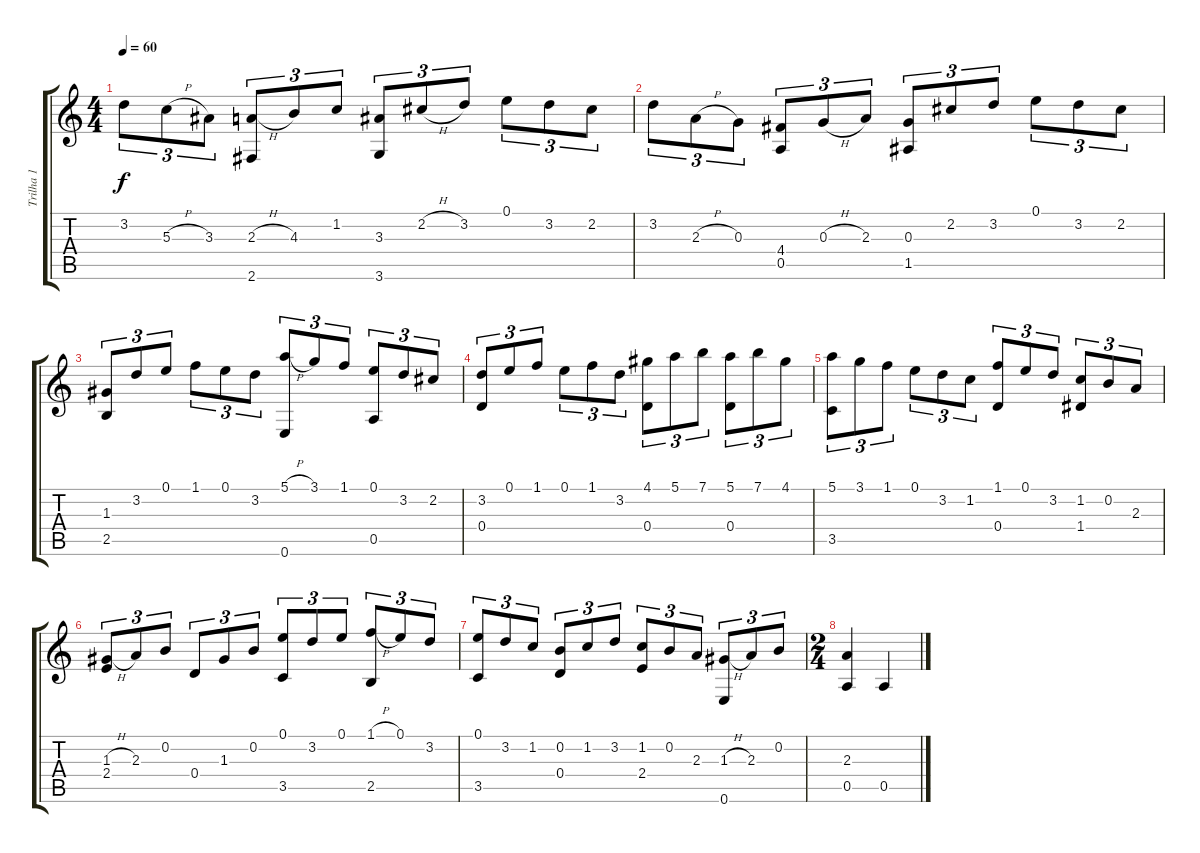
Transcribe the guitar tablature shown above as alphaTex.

\track ("Trilha 1" "Trilha 1") {instrument acousticguitarnylon}
\staff {score tabs}
\tuning (E4 B3 G3 D3 A2 E2) {hide}
\ts (4 4)
\tempo 60
\clef g2
\ks c
3.2.8{tu (3 2) dy f} 5.3{h}.8{tu (3 2)} 3.3.8{tu (3 2)} (2.3{h} 2.6).8{tu (3 2)} 4.3.8{tu (3 2)} 1.2.8{tu (3 2)} (3.3 3.6).8{tu (3 2)} 2.2{h}.8{tu (3 2)} 3.2.8{tu (3 2)} 0.1.8{tu (3 2)} 3.2.8{tu (3 2)} 2.2.8{tu (3 2)} |
3.2.8{tu (3 2)} 2.3{h}.8{tu (3 2)} 0.3.8{tu (3 2)} (4.4 0.5).8{tu (3 2)} 0.3{h}.8{tu (3 2)} 2.3.8{tu (3 2)} (0.3 1.5).8{tu (3 2)} 2.2.8{tu (3 2)} 3.2.8{tu (3 2)} 0.1.8{tu (3 2)} 3.2.8{tu (3 2)} 2.2.8{tu (3 2)} |
(1.3 2.5).8{tu (3 2)} 3.2.8{tu (3 2)} 0.1.8{tu (3 2)} 1.1.8{tu (3 2)} 0.1.8{tu (3 2)} 3.2.8{tu (3 2)} (5.1{h} 0.6).8{tu (3 2)} 3.1.8{tu (3 2)} 1.1.8{tu (3 2)} (0.1 0.5).8{tu (3 2)} 3.2.8{tu (3 2)} 2.2.8{tu (3 2)} |
(3.2 0.4).8{tu (3 2)} 0.1.8{tu (3 2)} 1.1.8{tu (3 2)} 0.1.8{tu (3 2)} 1.1.8{tu (3 2)} 3.2.8{tu (3 2)} (4.1 0.4).8{tu (3 2)} 5.1.8{tu (3 2)} 7.1.8{tu (3 2)} (5.1 0.4).8{tu (3 2)} 7.1.8{tu (3 2)} 4.1.8{tu (3 2)} |
(5.1 3.5).8{tu (3 2)} 3.1.8{tu (3 2)} 1.1.8{tu (3 2)} 0.1.8{tu (3 2)} 3.2.8{tu (3 2)} 1.2.8{tu (3 2)} (1.1 0.4).8{tu (3 2)} 0.1.8{tu (3 2)} 3.2.8{tu (3 2)} (1.2 1.4).8{tu (3 2)} 0.2.8{tu (3 2)} 2.3.8{tu (3 2)} |
(1.3{h} 2.4).8{tu (3 2)} 2.3.8{tu (3 2)} 0.2.8{tu (3 2)} 0.4.8{tu (3 2)} 1.3.8{tu (3 2)} 0.2.8{tu (3 2)} (0.1 3.5).8{tu (3 2)} 3.2.8{tu (3 2)} 0.1.8{tu (3 2)} (1.1{h} 2.5).8{tu (3 2)} 0.1.8{tu (3 2)} 3.2.8{tu (3 2)} |
(0.1 3.5).8{tu (3 2)} 3.2.8{tu (3 2)} 1.2.8{tu (3 2)} (0.2 0.4).8{tu (3 2)} 1.2.8{tu (3 2)} 3.2.8{tu (3 2)} (1.2 2.4).8{tu (3 2)} 0.2.8{tu (3 2)} 2.3.8{tu (3 2)} (1.3{h} 0.6).8{tu (3 2)} 2.3.8{tu (3 2)} 0.2.8{tu (3 2)} |
\ts (2 4)
(2.3 0.5).4 0.5.4
